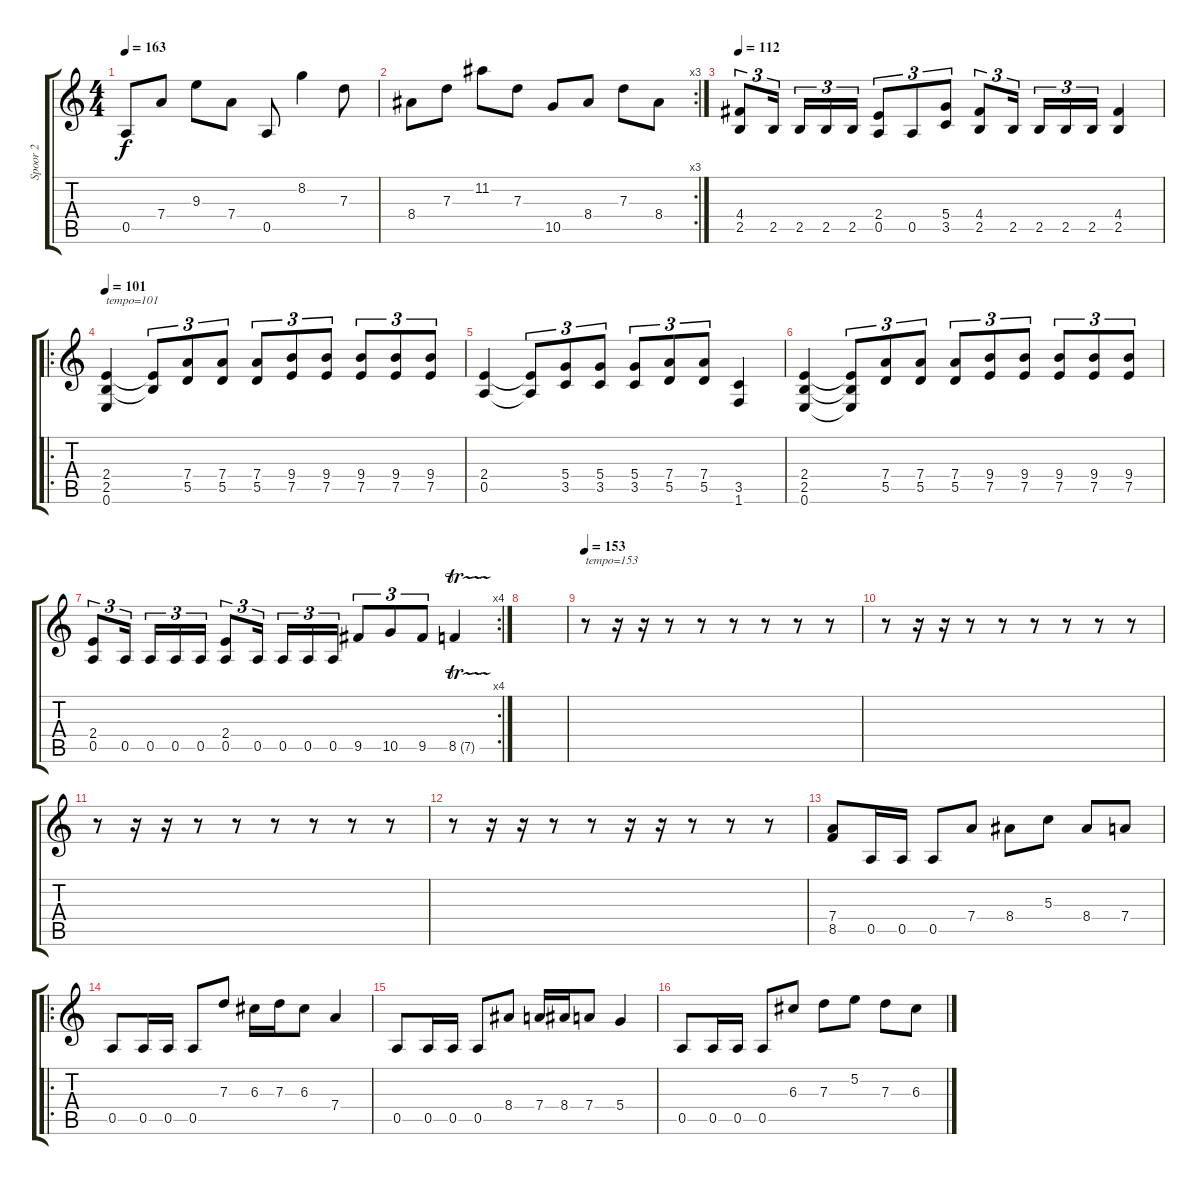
\track ("Spoor 2" "Spoor 2") {instrument distortionguitar}
\staff {score tabs}
\tuning (E4 B3 G3 D3 A2 E2) {hide}
\ts (4 4)
\tempo 163
\clef g2
\ks c
0.5.8{dy f} 7.4.8 9.3.8 7.4.8 0.5.8 8.2.4 7.3.8 |
\rc 3
8.4.8 7.3.8 11.2.8 7.3.8 10.5.8 8.4.8 7.3.8 8.4.8 |
\tempo 112
(4.4 2.5).8{tu (3 2)} 2.5.16{tu (3 2) beam splitsecondary} 2.5.16{tu (3 2)} 2.5.16{tu (3 2)} 2.5.16{tu (3 2)} (2.4 0.5).8{tu (3 2)} 0.5.8{tu (3 2)} (5.4 3.5).8{tu (3 2)} (4.4 2.5).8{tu (3 2)} 2.5.16{tu (3 2) beam splitsecondary} 2.5.16{tu (3 2)} 2.5.16{tu (3 2)} 2.5.16{tu (3 2)} (4.4 2.5).4 |
\ro
\tempo 101
(2.4 2.5 0.6).4{txt "tempo=101"} (2.4{t} 2.5{t}).8{tu (3 2)} (7.4 5.5).8{tu (3 2)} (7.4 5.5).8{tu (3 2)} (7.4 5.5).8{tu (3 2)} (9.4 7.5).8{tu (3 2)} (9.4 7.5).8{tu (3 2)} (9.4 7.5).8{tu (3 2)} (9.4 7.5).8{tu (3 2)} (9.4 7.5).8{tu (3 2)} |
(2.4 0.5).4 (2.4{t} 0.5{t}).8{tu (3 2)} (5.4 3.5).8{tu (3 2)} (5.4 3.5).8{tu (3 2)} (5.4 3.5).8{tu (3 2)} (7.4 5.5).8{tu (3 2)} (7.4 5.5).8{tu (3 2)} (3.5 1.6).4 |
(2.4 2.5 0.6).4 (2.4{t} 2.5{t} 0.6{t}).8{tu (3 2)} (7.4 5.5).8{tu (3 2)} (7.4 5.5).8{tu (3 2)} (7.4 5.5).8{tu (3 2)} (9.4 7.5).8{tu (3 2)} (9.4 7.5).8{tu (3 2)} (9.4 7.5).8{tu (3 2)} (9.4 7.5).8{tu (3 2)} (9.4 7.5).8{tu (3 2)} |
\rc 4
(2.4 0.5).8{tu (3 2)} 0.5.16{tu (3 2) beam splitsecondary} 0.5.16{tu (3 2)} 0.5.16{tu (3 2)} 0.5.16{tu (3 2)} (2.4 0.5).8{tu (3 2)} 0.5.16{tu (3 2) beam splitsecondary} 0.5.16{tu (3 2)} 0.5.16{tu (3 2)} 0.5.16{tu (3 2)} 9.5.8{tu (3 2)} 10.5.8{tu (3 2)} 9.5.8{tu (3 2)} 8.5{tr (7 32)}.4 |
|
\tempo 153
r.8{txt "tempo=153"} r.16 r.16 r.8 r.8 r.8 r.8 r.8 r.8 |
r.8 r.16 r.16 r.8 r.8 r.8 r.8 r.8 r.8 |
r.8 r.16 r.16 r.8 r.8 r.8 r.8 r.8 r.8 |
r.8 r.16 r.16 r.8 r.8 r.16 r.16 r.8 r.8 r.8 |
(7.4 8.5).8 0.5.16 0.5.16 0.5.8 7.4.8 8.4.8 5.3.8 8.4.8 7.4.8 |
\ro
0.5.8 0.5.16 0.5.16 0.5.8 7.3.8 6.3.16 7.3.16 6.3.8 7.4.4 |
0.5.8 0.5.16 0.5.16 0.5.8 8.4.8 7.4.16 8.4.16 7.4.8 5.4.4 |
0.5.8 0.5.16 0.5.16 0.5.8 6.3.8 7.3.8 5.2.8 7.3.8 6.3.8
